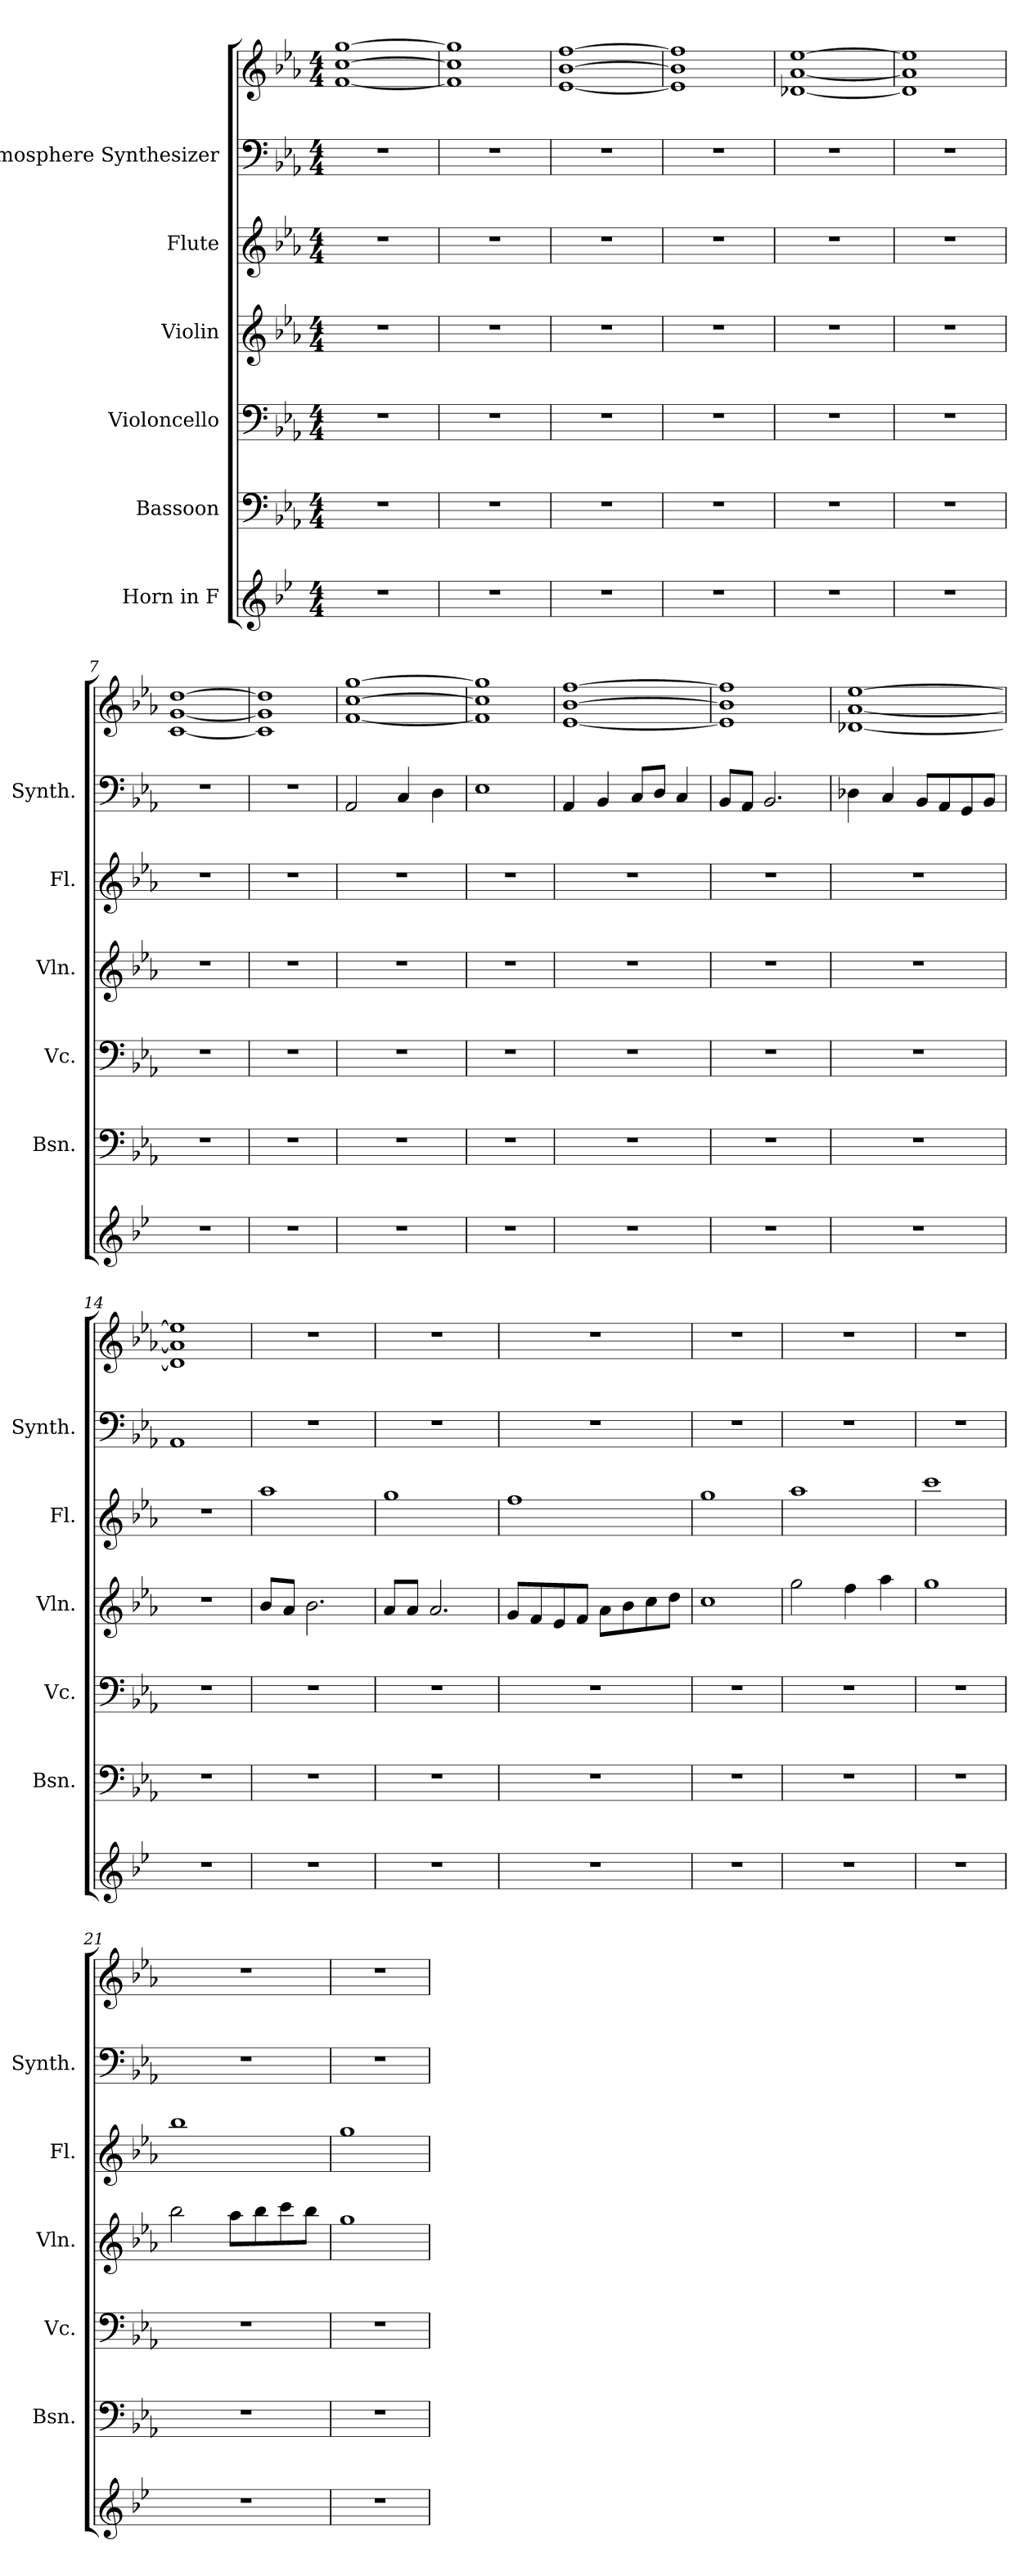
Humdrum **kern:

**kern	**kern	**kern	**kern	**kern	**kern	**kern
*part6	*part5	*part4	*part3	*part2	*part1	*part1
*staff7	*staff6	*staff5	*staff4	*staff3	*staff2	*staff1
*I"Horn in F	*I"Bassoon	*I"Violoncello	*I"Violin	*I"Flute	*I"Atmosphere Synthesizer	*
*	*I'Bsn.	*I'Vc.	*I'Vln.	*I'Fl.	*I'Synth.	*
*clefG2	*clefF4	*clefF4	*clefG2	*clefG2	*clefF4	*clefG2
*ITrd4c7	*	*	*	*	*	*
*k[b-e-a-]	*k[b-e-a-]	*k[b-e-a-]	*k[b-e-a-]	*k[b-e-a-]	*k[b-e-a-]	*k[b-e-a-]
*M4/4	*M4/4	*M4/4	*M4/4	*M4/4	*M4/4	*M4/4
=1	=1	=1	=1	=1	=1	=1
1r	1r	1r	1r	1r	1r	[1f [1cc [1gg
=2	=2	=2	=2	=2	=2	=2
1r	1r	1r	1r	1r	1r	1f] 1cc] 1gg]
=3	=3	=3	=3	=3	=3	=3
1r	1r	1r	1r	1r	1r	[1e- [1b- [1ff
=4	=4	=4	=4	=4	=4	=4
1r	1r	1r	1r	1r	1r	1e-] 1b-] 1ff]
=5	=5	=5	=5	=5	=5	=5
1r	1r	1r	1r	1r	1r	[1d-X [1a- [1ee-
=6	=6	=6	=6	=6	=6	=6
1r	1r	1r	1r	1r	1r	1d-] 1a-] 1ee-]
=7	=7	=7	=7	=7	=7	=7
1r	1r	1r	1r	1r	1r	[1c [1g [1dd
=8	=8	=8	=8	=8	=8	=8
1r	1r	1r	1r	1r	1r	1c] 1g] 1dd]
=9	=9	=9	=9	=9	=9	=9
1r	1r	1r	1r	1r	2AA-/	[1f [1cc [1gg
.	.	.	.	.	4C/	.
.	.	.	.	.	4D\	.
=10	=10	=10	=10	=10	=10	=10
1r	1r	1r	1r	1r	1E-	1f] 1cc] 1gg]
!!LO:PB:g=z
=11	=11	=11	=11	=11	=11	=11
1r	1r	1r	1r	1r	4AA-/	[1e- [1b- [1ff
.	.	.	.	.	4BB-/	.
.	.	.	.	.	8C/L	.
.	.	.	.	.	8D/J	.
.	.	.	.	.	4C/	.
=12	=12	=12	=12	=12	=12	=12
1r	1r	1r	1r	1r	8BB-/L	1e-] 1b-] 1ff]
.	.	.	.	.	8AA-/J	.
.	.	.	.	.	2.BB-/	.
=13	=13	=13	=13	=13	=13	=13
1r	1r	1r	1r	1r	4D-X\	[1d-X [1a- [1ee-
.	.	.	.	.	4C/	.
.	.	.	.	.	8BB-/L	.
.	.	.	.	.	8AA-/	.
.	.	.	.	.	8GG/	.
.	.	.	.	.	8BB-/J	.
=14	=14	=14	=14	=14	=14	=14
1r	1r	1r	1r	1r	1AA-	1d-] 1a-] 1ee-]
=15	=15	=15	=15	=15	=15	=15
1r	1r	1r	8b-/L	1aa-	1r	1r
.	.	.	8a-/J	.	.	.
.	.	.	2.b-\	.	.	.
=16	=16	=16	=16	=16	=16	=16
1r	1r	1r	8a-/L	1gg	1r	1r
.	.	.	8a-/J	.	.	.
.	.	.	2.a-/	.	.	.
=17	=17	=17	=17	=17	=17	=17
1r	1r	1r	8g/L	1ff	1r	1r
.	.	.	8f/	.	.	.
.	.	.	8e-/	.	.	.
.	.	.	8f/J	.	.	.
.	.	.	8a-\L	.	.	.
.	.	.	8b-\	.	.	.
.	.	.	8cc\	.	.	.
.	.	.	8dd\J	.	.	.
=18	=18	=18	=18	=18	=18	=18
1r	1r	1r	1cc	1gg	1r	1r
!!LO:PB:g=z
=19	=19	=19	=19	=19	=19	=19
1r	1r	1r	2gg\	1aa-	1r	1r
.	.	.	4ff\	.	.	.
.	.	.	4aa-\	.	.	.
=20	=20	=20	=20	=20	=20	=20
1r	1r	1r	1gg	1ccc	1r	1r
=21	=21	=21	=21	=21	=21	=21
1r	1r	1r	2bb-\	1bb-	1r	1r
.	.	.	8aa-\L	.	.	.
.	.	.	8bb-\	.	.	.
.	.	.	8ccc\	.	.	.
.	.	.	8bb-\J	.	.	.
=22	=22	=22	=22	=22	=22	=22
1r	1r	1r	1gg	1gg	1r	1r
=	=	=	=	=	=	=
*-	*-	*-	*-	*-	*-	*-
